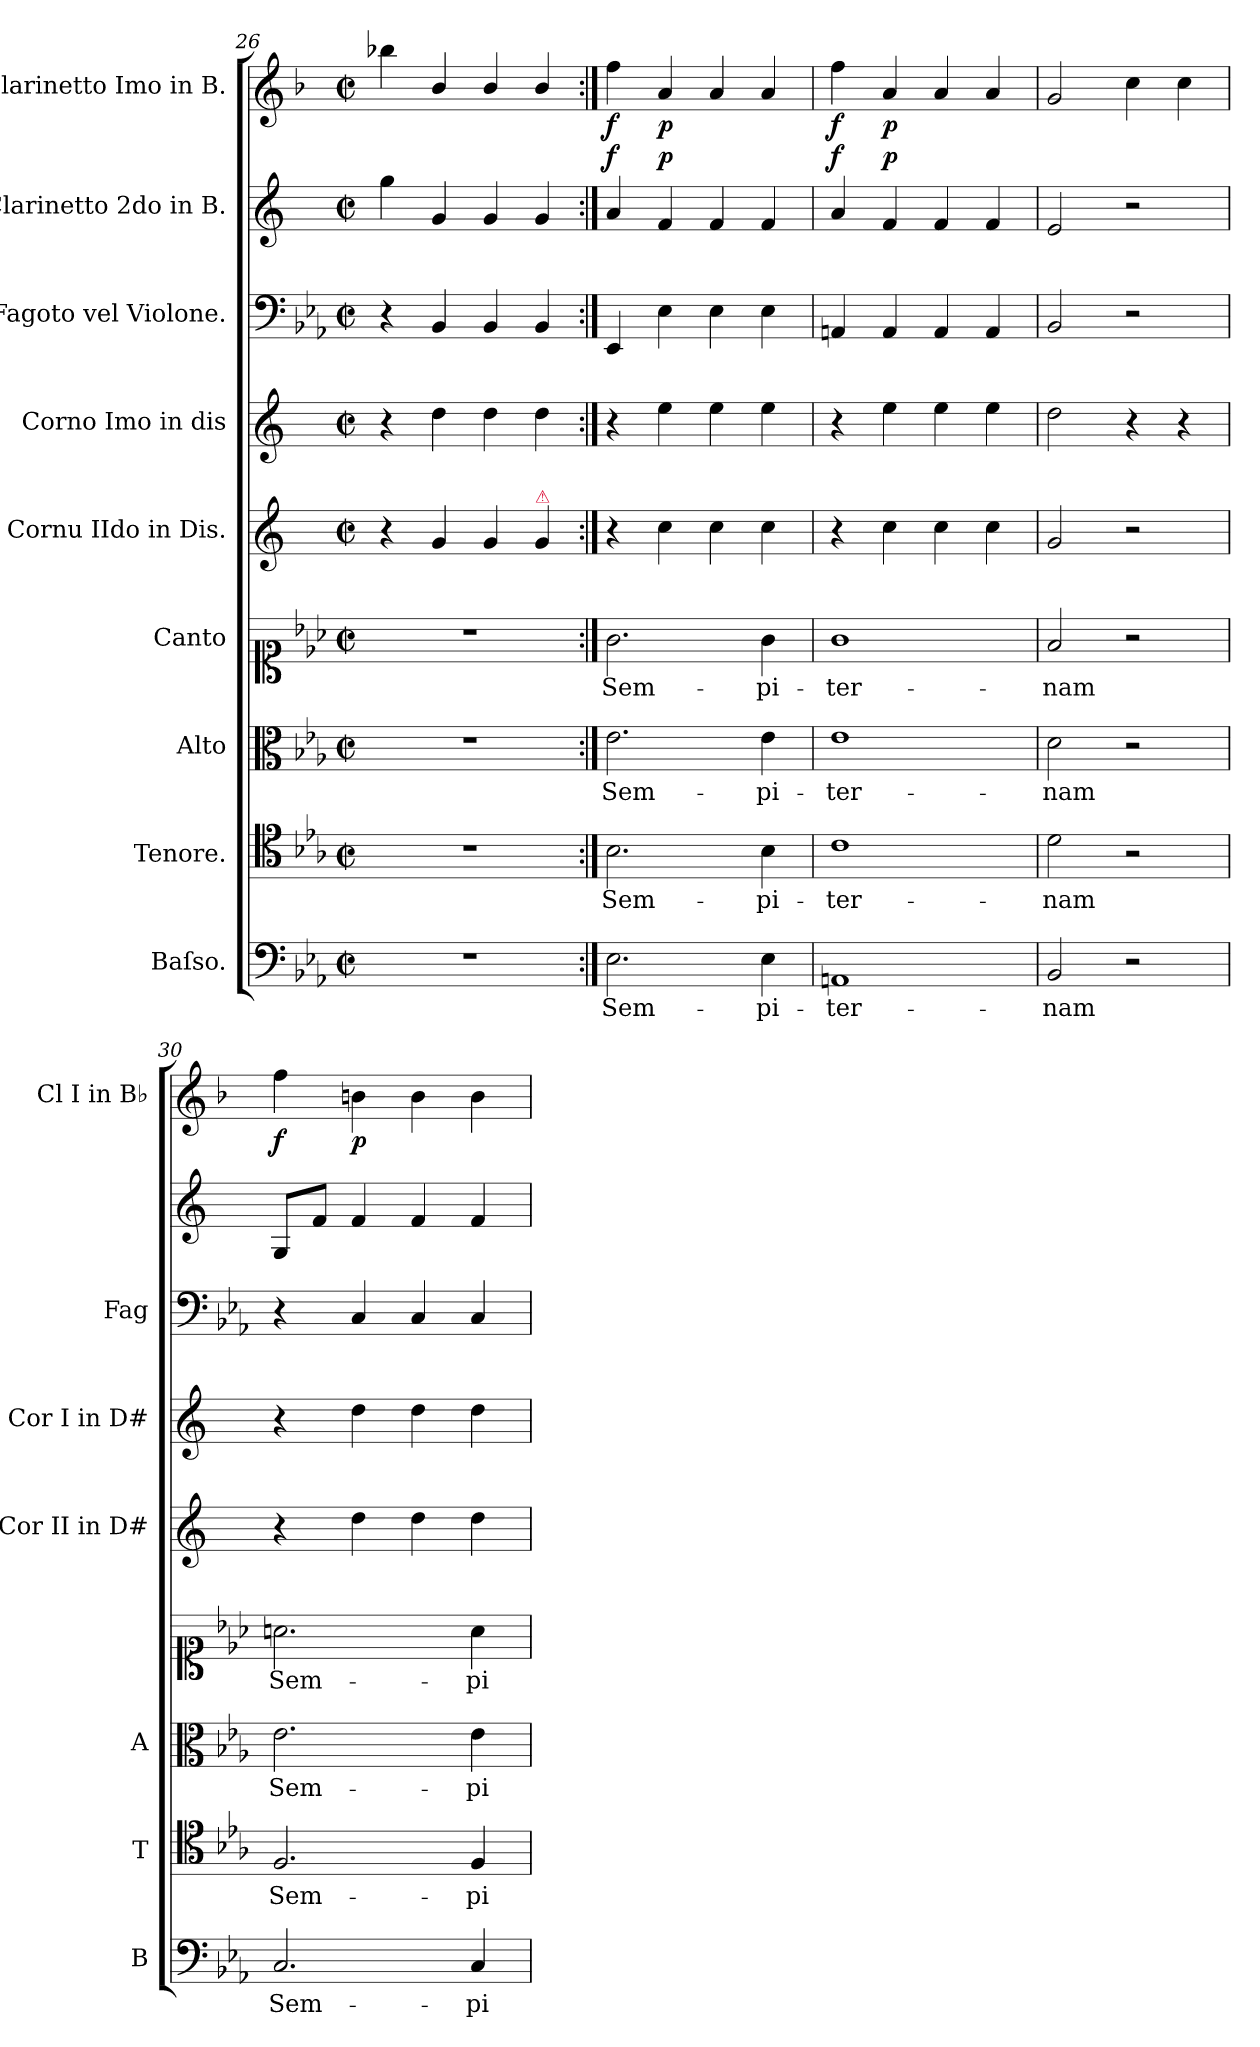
**kern	**text	**kern	**text	**kern	**text	**kern	**text	**kern	**kern	**kern	**kern	**dynam	**kern	**dynam
*part9	*part9	*part8	*part8	*part7	*part7	*part6	*part6	*part5	*part4	*part3	*part2	*part2	*part1	*part1
*staff9	*staff9	*staff8	*staff8	*staff7	*staff7	*staff6	*staff6	*staff5	*staff4	*staff3	*staff2	*staff2	*staff1	*staff1
*I"Baſso.	*	*I"Tenore.	*	*I"Alto	*	*I"Canto	*	*I"Cornu IIdo in Dis.	*I"Corno Imo in dis	*I"Fagoto vel Violone.	*I"Clarinetto 2do in B.	*	*I"Clarinetto Imo in B.	*
*I'B	*	*I'T	*	*I'A	*	*	*	*I'Cor II in D#	*I'Cor I in D#	*I'Fag	*	*	*I'Cl I in B♭	*
*clefF4	*	*clefC4	*	*clefC3	*	*clefC1	*	*clefG2	*clefG2	*clefF4	*clefG2	*	*clefG2	*
*	*	*	*	*	*	*	*	*ITrd5c9	*ITrd5c9	*	*ITrd1c2	*	*ITrd1c2	*
*k[b-e-a-]	*	*k[b-e-a-]	*	*k[b-e-a-]	*	*k[b-e-a-]	*	*k[b-e-a-]	*k[b-e-a-]	*k[b-e-a-]	*k[b-e-]	*	*k[b-e-a-]	*
*M2/2	*	*M2/2	*	*M2/2	*	*M2/2	*	*M2/2	*M2/2	*M2/2	*M2/2	*	*M2/2	*
*met(c|)	*	*met(c|)	*	*met(c|)	*	*met(c|)	*	*met(c|)	*met(c|)	*met(c|)	*met(c|)	*	*met(c|)	*
=26	=26	=26	=26	=26	=26	=26	=26	=26	=26	=26	=26	=26	=26	=26
1r	.	1r	.	1r	.	1r	.	4r	4r	4r	4ff\	.	4aa-X\	.
.	.	.	.	.	.	.	.	4B-/	4f\	4BB-/	4f/	.	4a-/	.
.	.	.	.	.	.	.	.	4B-/	4f\	4BB-/	4f/	.	4a-/	.
!	!	!	!	!	!	!	!	!LO:TX:a:color=crimson:t=⚠	!	!	!	!	!	!
.	.	.	.	.	.	.	.	4B-/	4f\	4BB-/	4f/	.	4a-/	.
=27:|!	=27:|!	=27:|!	=27:|!	=27:|!	=27:|!	=27:|!	=27:|!	=27:|!	=27:|!	=27:|!	=27:|!	=27:|!	=27:|!	=27:|!
!	!	!	!	!	!	!	!	!	!	!	!	!LO:DY:a	!	!
2.E-\	Sem-	2.B-\	Sem-	2.e-\	Sem-	2.g\	Sem-	4r	4r	4EE-/	4g/	f	4ee-\	f
!	!	!	!	!	!	!	!	!	!	!	!	!LO:DY:a	!	!
.	.	.	.	.	.	.	.	4e-\	4g\	4E-\	4e-/	p	4g/	p
.	.	.	.	.	.	.	.	4e-\	4g\	4E-\	4e-/	.	4g/	.
4E-\	-pi-	4B-\	-pi-	4e-\	-pi-	4g\	-pi-	4e-\	4g\	4E-\	4e-/	.	4g/	.
=28	=28	=28	=28	=28	=28	=28	=28	=28	=28	=28	=28	=28	=28	=28
!	!	!	!	!	!	!	!	!	!	!	!	!LO:DY:a	!	!
1AAn	-ter-	1c	-ter-	1e-	-ter-	1g	-ter-	4r	4r	4AAn/	4g/	f	4ee-\	f
!	!	!	!	!	!	!	!	!	!	!	!	!LO:DY:a	!	!
.	.	.	.	.	.	.	.	4e-\	4g\	4AA/	4e-/	p	4g/	p
.	.	.	.	.	.	.	.	4e-\	4g\	4AA/	4e-/	.	4g/	.
.	.	.	.	.	.	.	.	4e-\	4g\	4AA/	4e-/	.	4g/	.
=29	=29	=29	=29	=29	=29	=29	=29	=29	=29	=29	=29	=29	=29	=29
2BB-/	-nam	2d\	-nam	2d\	-nam	2f/	-nam	2B-/	2f\	2BB-/	2d/	.	2f/	.
2r	.	2r	.	2r	.	2r	.	2r	4r	2r	2r	.	4b-\	.
.	.	.	.	.	.	.	.	.	4r	.	.	.	4b-\	.
=30	=30	=30	=30	=30	=30	=30	=30	=30	=30	=30	=30	=30	=30	=30
!	!	!	!LO:LY:i	!	!	!	!LO:LY:i	!	!	!	!	!	!	!
2.C/	Sem-	2.F/	Sem-	2.e-\	Sem-	2.an\	Sem-	4r	4r	4r	8F/L	.	4ee-\	f
.	.	.	.	.	.	.	.	.	.	.	8e-/J	.	.	.
.	.	.	.	.	.	.	.	4f\	4f\	4C/	4e-/	.	4an\	p
.	.	.	.	.	.	.	.	4f\	4f\	4C/	4e-/	.	4a\	.
!	!	!	!LO:LY:i	!	!	!	!LO:LY:i	!	!	!	!	!	!	!
4C/	-pi-	4F/	-pi-	4e-\	-pi-	4a\	-pi-	4f\	4f\	4C/	4e-/	.	4a\	.
=	=	=	=	=	=	=	=	=	=	=	=	=	=	=
*-	*-	*-	*-	*-	*-	*-	*-	*-	*-	*-	*-	*-	*-	*-
